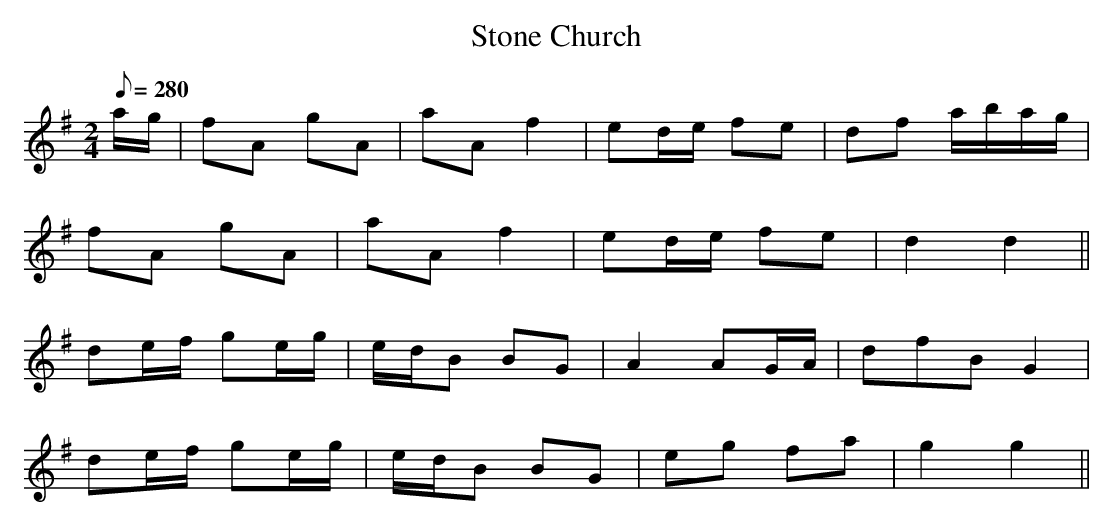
X:1
T: Stone Church
L: 1/8
M: 2/4
Q: 280
K: G
a/g/|fA gA|aA f2|ed/e/ fe|df a/b/a/g/|
fA gA|aA f2|ed/e/ fe|d2 d2 ||
de/f/ ge/g/|e/d/B BG|A2 AG/A/|dfB G2|
de/f/ ge/g/|e/d/B BG|eg fa|g2 g2 ||
